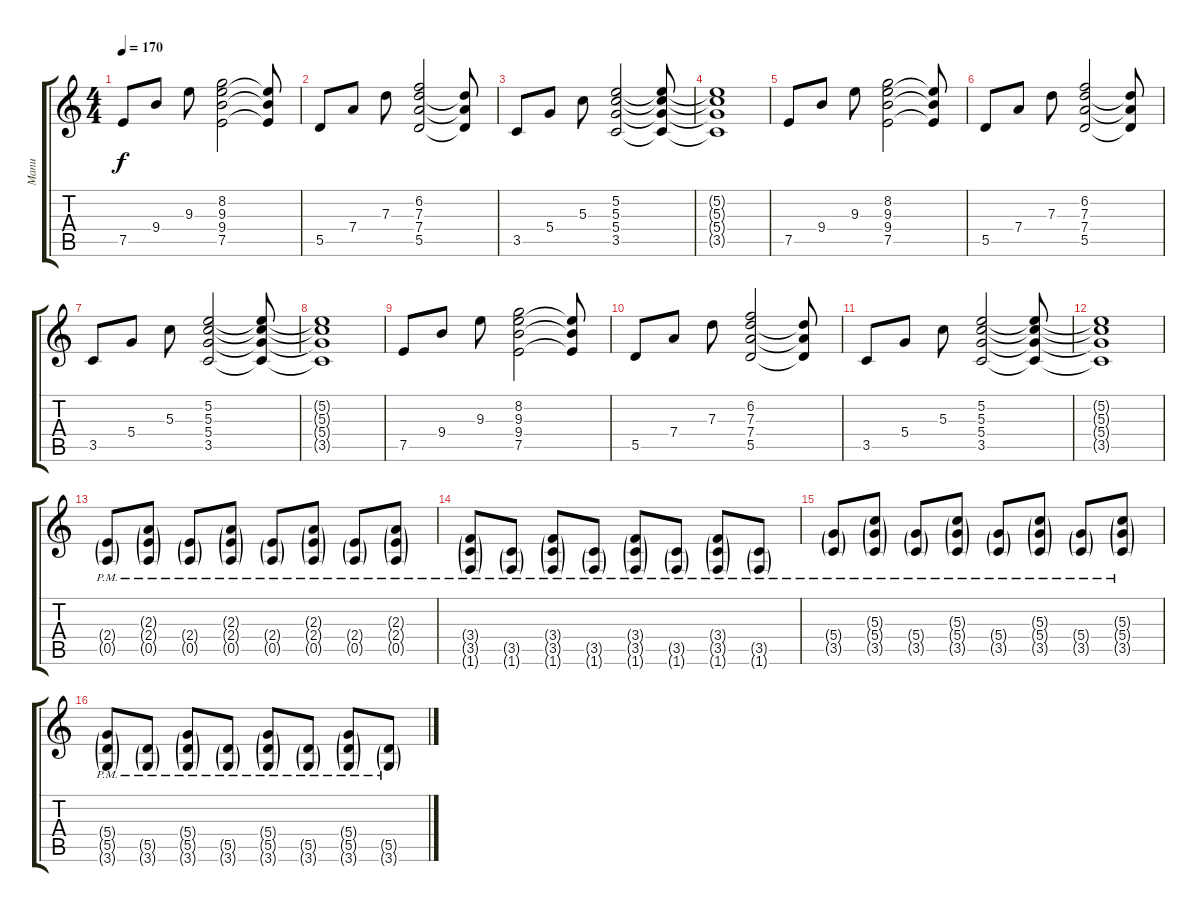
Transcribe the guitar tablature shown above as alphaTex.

\track ("Manu" "Manu") {instrument overdrivenguitar}
\staff {score tabs}
\tuning (E4 B3 G3 D3 A2 E2) {hide}
\ts (4 4)
\tempo 170
\clef g2
\ks c
7.5.8{dy f} 9.4.8 9.3.8 (8.2 9.3 9.4 7.5).2 (9.3{t} 9.4{t} 7.5{t}).8 |
5.5.8 7.4.8 7.3.8 (6.2 7.3 7.4 5.5).2 (7.3{t} 7.4{t} 5.5{t}).8 |
3.5.8 5.4.8 5.3.8 (5.2 5.3 5.4 3.5).2 (5.2{t} 5.3{t} 5.4{t} 3.5{t}).8 |
(5.2{t} 5.3{t} 5.4{t} 3.5{t}).1 |
7.5.8 9.4.8 9.3.8 (8.2 9.3 9.4 7.5).2 (9.3{t} 9.4{t} 7.5{t}).8 |
5.5.8 7.4.8 7.3.8 (6.2 7.3 7.4 5.5).2 (7.3{t} 7.4{t} 5.5{t}).8 |
3.5.8 5.4.8 5.3.8 (5.2 5.3 5.4 3.5).2 (5.2{t} 5.3{t} 5.4{t} 3.5{t}).8 |
(5.2{t} 5.3{t} 5.4{t} 3.5{t}).1 |
7.5.8 9.4.8 9.3.8 (8.2 9.3 9.4 7.5).2 (9.3{t} 9.4{t} 7.5{t}).8 |
5.5.8 7.4.8 7.3.8 (6.2 7.3 7.4 5.5).2 (7.3{t} 7.4{t} 5.5{t}).8 |
3.5.8 5.4.8 5.3.8 (5.2 5.3 5.4 3.5).2 (5.2{t} 5.3{t} 5.4{t} 3.5{t}).8 |
(5.2{t} 5.3{t} 5.4{t} 3.5{t}).1 |
(2.4{g pm} 0.5{g pm}).8 (2.3{g pm} 2.4{g pm} 0.5{g pm}).8 (2.4{g pm} 0.5{g pm}).8 (2.3{g pm} 2.4{g pm} 0.5{g pm}).8 (2.4{g pm} 0.5{g pm}).8 (2.3{g pm} 2.4{g pm} 0.5{g pm}).8 (2.4{g pm} 0.5{g pm}).8 (2.3{g pm} 2.4{g pm} 0.5{g pm}).8 |
(3.4{g pm} 3.5{g pm} 1.6{g pm}).8 (3.5{g pm} 1.6{g pm}).8 (3.4{g pm} 3.5{g pm} 1.6{g pm}).8 (3.5{g pm} 1.6{g pm}).8 (3.4{g pm} 3.5{g pm} 1.6{g pm}).8 (3.5{g pm} 1.6{g pm}).8 (3.4{g pm} 3.5{g pm} 1.6{g pm}).8 (3.5{g pm} 1.6{g pm}).8 |
(5.4{g pm} 3.5{g pm}).8 (5.3{g pm} 5.4{g pm} 3.5{g pm}).8 (5.4{g pm} 3.5{g pm}).8 (5.3{g pm} 5.4{g pm} 3.5{g pm}).8 (5.4{g pm} 3.5{g pm}).8 (5.3{g pm} 5.4{g pm} 3.5{g pm}).8 (5.4{g pm} 3.5{g pm}).8 (5.3{g pm} 5.4{g pm} 3.5{g pm}).8 |
(5.4{g pm} 5.5{g pm} 3.6{g pm}).8 (5.5{g pm} 3.6{g pm}).8 (5.4{g pm} 5.5{g pm} 3.6{g pm}).8 (5.5{g pm} 3.6{g pm}).8 (5.4{g pm} 5.5{g pm} 3.6{g pm}).8 (5.5{g pm} 3.6{g pm}).8 (5.4{g pm} 5.5{g pm} 3.6{g pm}).8 (5.5{g pm} 3.6{g pm}).8
